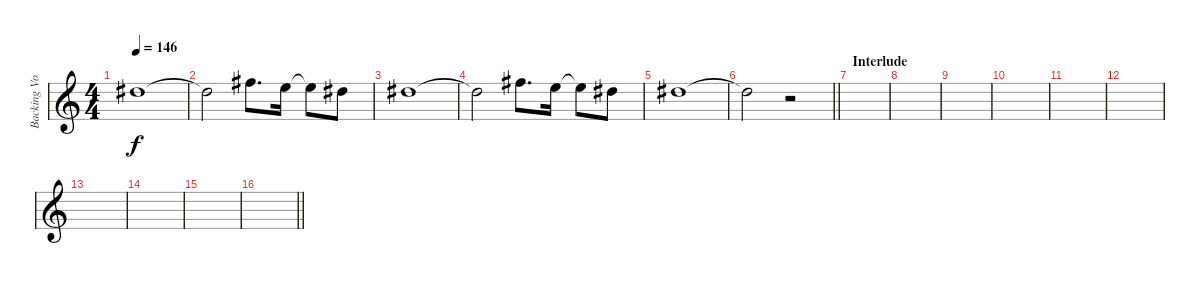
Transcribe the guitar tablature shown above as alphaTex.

\track ("Backing Vocals" "Backing Vo") {instrument distortionguitar}
\staff {score}
\tuning (Eb4 Bb3 Gb3 Db3 Ab2 Eb2) {hide}
\ts (4 4)
\tempo 146
\clef g2
\ks c
5.2.1{dy f} |
5.2{t}.2 8.2.8{d} 6.2.16 6.2{t}.8 5.2.8 |
5.2.1 |
5.2{t}.2 8.2.8{d} 6.2.16 6.2{t}.8 5.2.8 |
5.2.1 |
\barLineRight lightlight
5.2{t}.2 r.2 |
\section ("" "Interlude")
|
|
|
|
|
|
|
|
|
\barLineRight lightlight
